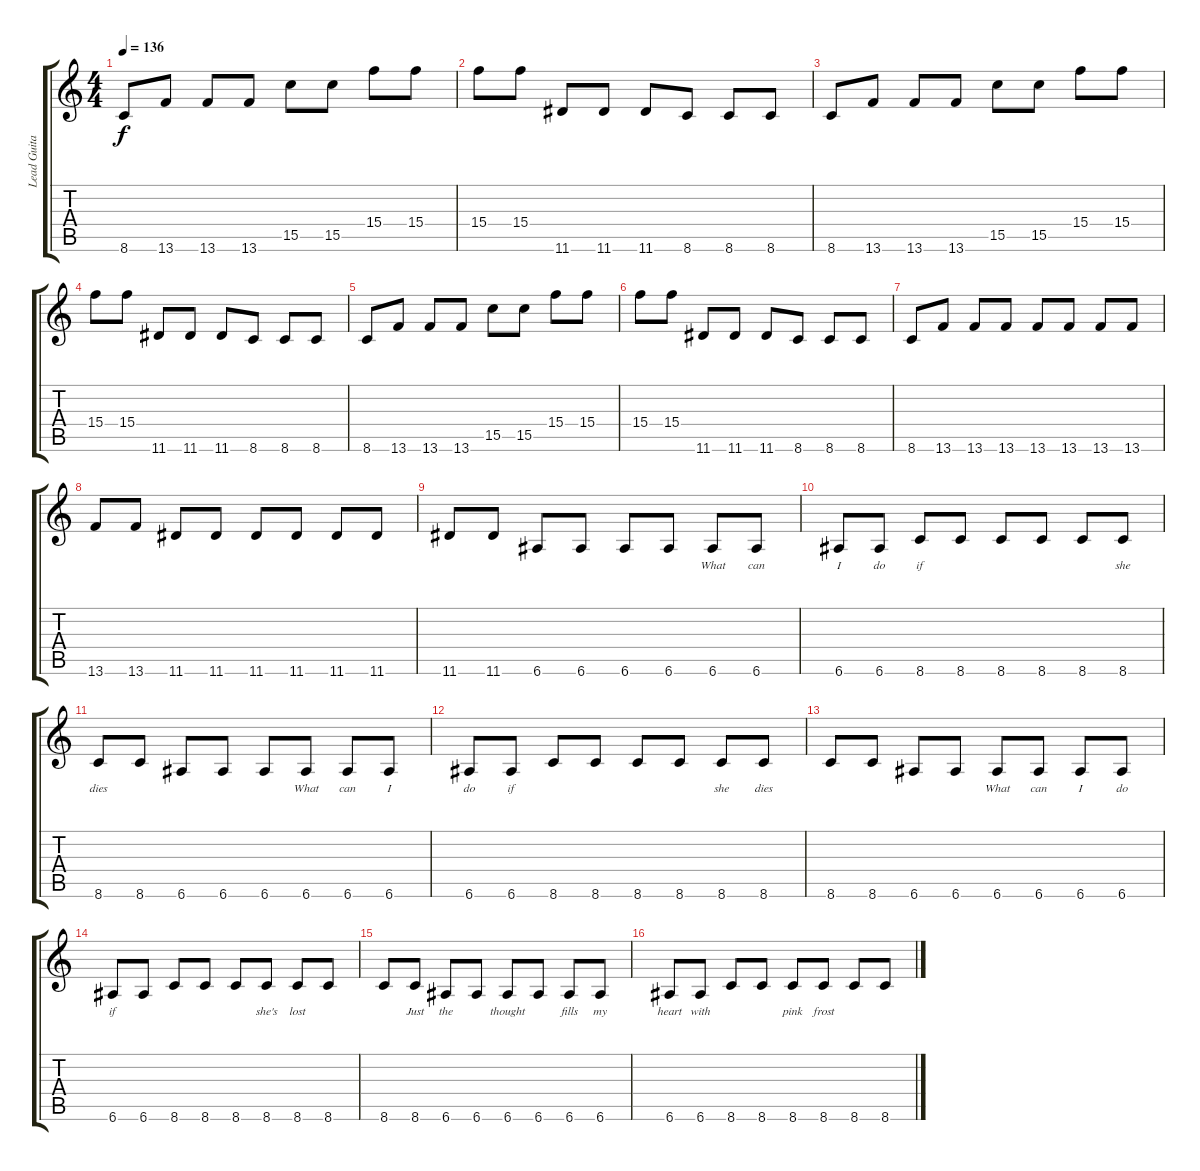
\track ("Lead Guitar" "Lead Guita") {instrument electricguitarclean}
\staff {score tabs}
\tuning (E4 B3 G3 D3 A2 E2) {hide}
\ts (4 4)
\tempo 136
\clef g2
\ks c
8.6.8{lyrics (0 "") lyrics (1 "") lyrics (2 "") lyrics (3 "") lyrics (4 "") dy f} 13.6.8{lyrics (0 "") lyrics (1 "") lyrics (2 "") lyrics (3 "") lyrics (4 "")} 13.6.8{lyrics (0 "") lyrics (1 "") lyrics (2 "") lyrics (3 "") lyrics (4 "")} 13.6.8{lyrics (0 "") lyrics (1 "") lyrics (2 "") lyrics (3 "") lyrics (4 "")} 15.5.8{lyrics (0 "") lyrics (1 "") lyrics (2 "") lyrics (3 "") lyrics (4 "")} 15.5.8{lyrics (0 "") lyrics (1 "") lyrics (2 "") lyrics (3 "") lyrics (4 "")} 15.4.8{lyrics (0 "") lyrics (1 "") lyrics (2 "") lyrics (3 "") lyrics (4 "")} 15.4.8{lyrics (0 "") lyrics (1 "") lyrics (2 "") lyrics (3 "") lyrics (4 "")} |
15.4.8{lyrics (0 "") lyrics (1 "") lyrics (2 "") lyrics (3 "") lyrics (4 "")} 15.4.8{lyrics (0 "") lyrics (1 "") lyrics (2 "") lyrics (3 "") lyrics (4 "")} 11.6.8{lyrics (0 "") lyrics (1 "") lyrics (2 "") lyrics (3 "") lyrics (4 "")} 11.6.8{lyrics (0 "") lyrics (1 "") lyrics (2 "") lyrics (3 "") lyrics (4 "")} 11.6.8{lyrics (0 "") lyrics (1 "") lyrics (2 "") lyrics (3 "") lyrics (4 "")} 8.6.8{lyrics (0 "") lyrics (1 "") lyrics (2 "") lyrics (3 "") lyrics (4 "")} 8.6.8{lyrics (0 "") lyrics (1 "") lyrics (2 "") lyrics (3 "") lyrics (4 "")} 8.6.8{lyrics (0 "") lyrics (1 "") lyrics (2 "") lyrics (3 "") lyrics (4 "")} |
8.6.8{lyrics (0 "") lyrics (1 "") lyrics (2 "") lyrics (3 "") lyrics (4 "")} 13.6.8{lyrics (0 "") lyrics (1 "") lyrics (2 "") lyrics (3 "") lyrics (4 "")} 13.6.8{lyrics (0 "") lyrics (1 "") lyrics (2 "") lyrics (3 "") lyrics (4 "")} 13.6.8{lyrics (0 "") lyrics (1 "") lyrics (2 "") lyrics (3 "") lyrics (4 "")} 15.5.8{lyrics (0 "") lyrics (1 "") lyrics (2 "") lyrics (3 "") lyrics (4 "")} 15.5.8{lyrics (0 "") lyrics (1 "") lyrics (2 "") lyrics (3 "") lyrics (4 "")} 15.4.8{lyrics (0 "") lyrics (1 "") lyrics (2 "") lyrics (3 "") lyrics (4 "")} 15.4.8{lyrics (0 "") lyrics (1 "") lyrics (2 "") lyrics (3 "") lyrics (4 "")} |
15.4.8{lyrics (0 "") lyrics (1 "") lyrics (2 "") lyrics (3 "") lyrics (4 "")} 15.4.8{lyrics (0 "") lyrics (1 "") lyrics (2 "") lyrics (3 "") lyrics (4 "")} 11.6.8{lyrics (0 "") lyrics (1 "") lyrics (2 "") lyrics (3 "") lyrics (4 "")} 11.6.8{lyrics (0 "") lyrics (1 "") lyrics (2 "") lyrics (3 "") lyrics (4 "")} 11.6.8{lyrics (0 "") lyrics (1 "") lyrics (2 "") lyrics (3 "") lyrics (4 "")} 8.6.8{lyrics (0 "") lyrics (1 "") lyrics (2 "") lyrics (3 "") lyrics (4 "")} 8.6.8{lyrics (0 "") lyrics (1 "") lyrics (2 "") lyrics (3 "") lyrics (4 "")} 8.6.8{lyrics (0 "") lyrics (1 "") lyrics (2 "") lyrics (3 "") lyrics (4 "")} |
8.6.8{lyrics (0 "") lyrics (1 "") lyrics (2 "") lyrics (3 "") lyrics (4 "")} 13.6.8{lyrics (0 "") lyrics (1 "") lyrics (2 "") lyrics (3 "") lyrics (4 "")} 13.6.8{lyrics (0 "") lyrics (1 "") lyrics (2 "") lyrics (3 "") lyrics (4 "")} 13.6.8{lyrics (0 "") lyrics (1 "") lyrics (2 "") lyrics (3 "") lyrics (4 "")} 15.5.8{lyrics (0 "") lyrics (1 "") lyrics (2 "") lyrics (3 "") lyrics (4 "")} 15.5.8{lyrics (0 "") lyrics (1 "") lyrics (2 "") lyrics (3 "") lyrics (4 "")} 15.4.8{lyrics (0 "") lyrics (1 "") lyrics (2 "") lyrics (3 "") lyrics (4 "")} 15.4.8{lyrics (0 "") lyrics (1 "") lyrics (2 "") lyrics (3 "") lyrics (4 "")} |
15.4.8{lyrics (0 "") lyrics (1 "") lyrics (2 "") lyrics (3 "") lyrics (4 "")} 15.4.8{lyrics (0 "") lyrics (1 "") lyrics (2 "") lyrics (3 "") lyrics (4 "")} 11.6.8{lyrics (0 "") lyrics (1 "") lyrics (2 "") lyrics (3 "") lyrics (4 "")} 11.6.8{lyrics (0 "") lyrics (1 "") lyrics (2 "") lyrics (3 "") lyrics (4 "")} 11.6.8{lyrics (0 "") lyrics (1 "") lyrics (2 "") lyrics (3 "") lyrics (4 "")} 8.6.8{lyrics (0 "") lyrics (1 "") lyrics (2 "") lyrics (3 "") lyrics (4 "")} 8.6.8{lyrics (0 "") lyrics (1 "") lyrics (2 "") lyrics (3 "") lyrics (4 "")} 8.6.8{lyrics (0 "") lyrics (1 "") lyrics (2 "") lyrics (3 "") lyrics (4 "")} |
8.6.8{lyrics (0 "") lyrics (1 "") lyrics (2 "") lyrics (3 "") lyrics (4 "")} 13.6.8{lyrics (0 "") lyrics (1 "") lyrics (2 "") lyrics (3 "") lyrics (4 "")} 13.6.8{lyrics (0 "") lyrics (1 "") lyrics (2 "") lyrics (3 "") lyrics (4 "")} 13.6.8{lyrics (0 "") lyrics (1 "") lyrics (2 "") lyrics (3 "") lyrics (4 "")} 13.6.8{lyrics (0 "") lyrics (1 "") lyrics (2 "") lyrics (3 "") lyrics (4 "")} 13.6.8{lyrics (0 "") lyrics (1 "") lyrics (2 "") lyrics (3 "") lyrics (4 "")} 13.6.8{lyrics (0 "") lyrics (1 "") lyrics (2 "") lyrics (3 "") lyrics (4 "")} 13.6.8{lyrics (0 "") lyrics (1 "") lyrics (2 "") lyrics (3 "") lyrics (4 "")} |
13.6.8{lyrics (0 "") lyrics (1 "") lyrics (2 "") lyrics (3 "") lyrics (4 "")} 13.6.8{lyrics (0 "") lyrics (1 "") lyrics (2 "") lyrics (3 "") lyrics (4 "")} 11.6.8{lyrics (0 "") lyrics (1 "") lyrics (2 "") lyrics (3 "") lyrics (4 "")} 11.6.8{lyrics (0 "") lyrics (1 "") lyrics (2 "") lyrics (3 "") lyrics (4 "")} 11.6.8{lyrics (0 "") lyrics (1 "") lyrics (2 "") lyrics (3 "") lyrics (4 "")} 11.6.8{lyrics (0 "") lyrics (1 "") lyrics (2 "") lyrics (3 "") lyrics (4 "")} 11.6.8{lyrics (0 "") lyrics (1 "") lyrics (2 "") lyrics (3 "") lyrics (4 "")} 11.6.8{lyrics (0 "") lyrics (1 "") lyrics (2 "") lyrics (3 "") lyrics (4 "")} |
11.6.8{lyrics (0 "") lyrics (1 "") lyrics (2 "") lyrics (3 "") lyrics (4 "")} 11.6.8{lyrics (0 "") lyrics (1 "") lyrics (2 "") lyrics (3 "") lyrics (4 "")} 6.6.8{lyrics (0 "") lyrics (1 "") lyrics (2 "") lyrics (3 "") lyrics (4 "")} 6.6.8{lyrics (0 "") lyrics (1 "") lyrics (2 "") lyrics (3 "") lyrics (4 "")} 6.6.8{lyrics (0 "") lyrics (1 "") lyrics (2 "") lyrics (3 "") lyrics (4 "")} 6.6.8{lyrics (0 "") lyrics (1 "") lyrics (2 "") lyrics (3 "") lyrics (4 "")} 6.6.8{lyrics (0 "What") lyrics (1 "") lyrics (2 "") lyrics (3 "") lyrics (4 "")} 6.6.8{lyrics (0 "can") lyrics (1 "") lyrics (2 "") lyrics (3 "") lyrics (4 "")} |
6.6.8{lyrics (0 "I") lyrics (1 "") lyrics (2 "") lyrics (3 "") lyrics (4 "")} 6.6.8{lyrics (0 "do") lyrics (1 "") lyrics (2 "") lyrics (3 "") lyrics (4 "")} 8.6.8{lyrics (0 "if") lyrics (1 "") lyrics (2 "") lyrics (3 "") lyrics (4 "")} 8.6.8{lyrics (0 "") lyrics (1 "") lyrics (2 "") lyrics (3 "") lyrics (4 "")} 8.6.8{lyrics (0 "") lyrics (1 "") lyrics (2 "") lyrics (3 "") lyrics (4 "")} 8.6.8{lyrics (0 "") lyrics (1 "") lyrics (2 "") lyrics (3 "") lyrics (4 "")} 8.6.8{lyrics (0 "") lyrics (1 "") lyrics (2 "") lyrics (3 "") lyrics (4 "")} 8.6.8{lyrics (0 "she") lyrics (1 "") lyrics (2 "") lyrics (3 "") lyrics (4 "")} |
8.6.8{lyrics (0 "dies") lyrics (1 "") lyrics (2 "") lyrics (3 "") lyrics (4 "")} 8.6.8{lyrics (0 "") lyrics (1 "") lyrics (2 "") lyrics (3 "") lyrics (4 "")} 6.6.8{lyrics (0 "") lyrics (1 "") lyrics (2 "") lyrics (3 "") lyrics (4 "")} 6.6.8{lyrics (0 "") lyrics (1 "") lyrics (2 "") lyrics (3 "") lyrics (4 "")} 6.6.8{lyrics (0 "") lyrics (1 "") lyrics (2 "") lyrics (3 "") lyrics (4 "")} 6.6.8{lyrics (0 "What") lyrics (1 "") lyrics (2 "") lyrics (3 "") lyrics (4 "")} 6.6.8{lyrics (0 "can") lyrics (1 "") lyrics (2 "") lyrics (3 "") lyrics (4 "")} 6.6.8{lyrics (0 "I") lyrics (1 "") lyrics (2 "") lyrics (3 "") lyrics (4 "")} |
6.6.8{lyrics (0 "do") lyrics (1 "") lyrics (2 "") lyrics (3 "") lyrics (4 "")} 6.6.8{lyrics (0 "if") lyrics (1 "") lyrics (2 "") lyrics (3 "") lyrics (4 "")} 8.6.8{lyrics (0 "") lyrics (1 "") lyrics (2 "") lyrics (3 "") lyrics (4 "")} 8.6.8{lyrics (0 "") lyrics (1 "") lyrics (2 "") lyrics (3 "") lyrics (4 "")} 8.6.8{lyrics (0 "") lyrics (1 "") lyrics (2 "") lyrics (3 "") lyrics (4 "")} 8.6.8{lyrics (0 "") lyrics (1 "") lyrics (2 "") lyrics (3 "") lyrics (4 "")} 8.6.8{lyrics (0 "she") lyrics (1 "") lyrics (2 "") lyrics (3 "") lyrics (4 "")} 8.6.8{lyrics (0 "dies") lyrics (1 "") lyrics (2 "") lyrics (3 "") lyrics (4 "")} |
8.6.8{lyrics (0 "") lyrics (1 "") lyrics (2 "") lyrics (3 "") lyrics (4 "")} 8.6.8{lyrics (0 "") lyrics (1 "") lyrics (2 "") lyrics (3 "") lyrics (4 "")} 6.6.8{lyrics (0 "") lyrics (1 "") lyrics (2 "") lyrics (3 "") lyrics (4 "")} 6.6.8{lyrics (0 "") lyrics (1 "") lyrics (2 "") lyrics (3 "") lyrics (4 "")} 6.6.8{lyrics (0 "What") lyrics (1 "") lyrics (2 "") lyrics (3 "") lyrics (4 "")} 6.6.8{lyrics (0 "can") lyrics (1 "") lyrics (2 "") lyrics (3 "") lyrics (4 "")} 6.6.8{lyrics (0 "I") lyrics (1 "") lyrics (2 "") lyrics (3 "") lyrics (4 "")} 6.6.8{lyrics (0 "do") lyrics (1 "") lyrics (2 "") lyrics (3 "") lyrics (4 "")} |
6.6.8{lyrics (0 "if") lyrics (1 "") lyrics (2 "") lyrics (3 "") lyrics (4 "")} 6.6.8{lyrics (0 "") lyrics (1 "") lyrics (2 "") lyrics (3 "") lyrics (4 "")} 8.6.8{lyrics (0 "") lyrics (1 "") lyrics (2 "") lyrics (3 "") lyrics (4 "")} 8.6.8{lyrics (0 "") lyrics (1 "") lyrics (2 "") lyrics (3 "") lyrics (4 "")} 8.6.8{lyrics (0 "") lyrics (1 "") lyrics (2 "") lyrics (3 "") lyrics (4 "")} 8.6.8{lyrics (0 "she's") lyrics (1 "") lyrics (2 "") lyrics (3 "") lyrics (4 "")} 8.6.8{lyrics (0 "lost") lyrics (1 "") lyrics (2 "") lyrics (3 "") lyrics (4 "")} 8.6.8{lyrics (0 "") lyrics (1 "") lyrics (2 "") lyrics (3 "") lyrics (4 "")} |
8.6.8{lyrics (0 "") lyrics (1 "") lyrics (2 "") lyrics (3 "") lyrics (4 "")} 8.6.8{lyrics (0 "Just") lyrics (1 "") lyrics (2 "") lyrics (3 "") lyrics (4 "")} 6.6.8{lyrics (0 "the") lyrics (1 "") lyrics (2 "") lyrics (3 "") lyrics (4 "")} 6.6.8{lyrics (0 "") lyrics (1 "") lyrics (2 "") lyrics (3 "") lyrics (4 "")} 6.6.8{lyrics (0 "thought") lyrics (1 "") lyrics (2 "") lyrics (3 "") lyrics (4 "")} 6.6.8{lyrics (0 "") lyrics (1 "") lyrics (2 "") lyrics (3 "") lyrics (4 "")} 6.6.8{lyrics (0 "fills") lyrics (1 "") lyrics (2 "") lyrics (3 "") lyrics (4 "")} 6.6.8{lyrics (0 "my") lyrics (1 "") lyrics (2 "") lyrics (3 "") lyrics (4 "")} |
6.6.8{lyrics (0 "heart") lyrics (1 "") lyrics (2 "") lyrics (3 "") lyrics (4 "")} 6.6.8{lyrics (0 "with") lyrics (1 "") lyrics (2 "") lyrics (3 "") lyrics (4 "")} 8.6.8{lyrics (0 "") lyrics (1 "") lyrics (2 "") lyrics (3 "") lyrics (4 "")} 8.6.8{lyrics (0 "") lyrics (1 "") lyrics (2 "") lyrics (3 "") lyrics (4 "")} 8.6.8{lyrics (0 "pink") lyrics (1 "") lyrics (2 "") lyrics (3 "") lyrics (4 "")} 8.6.8{lyrics (0 "frost") lyrics (1 "") lyrics (2 "") lyrics (3 "") lyrics (4 "")} 8.6.8{lyrics (0 "") lyrics (1 "") lyrics (2 "") lyrics (3 "") lyrics (4 "")} 8.6.8{lyrics (0 "") lyrics (1 "") lyrics (2 "") lyrics (3 "") lyrics (4 "")}
